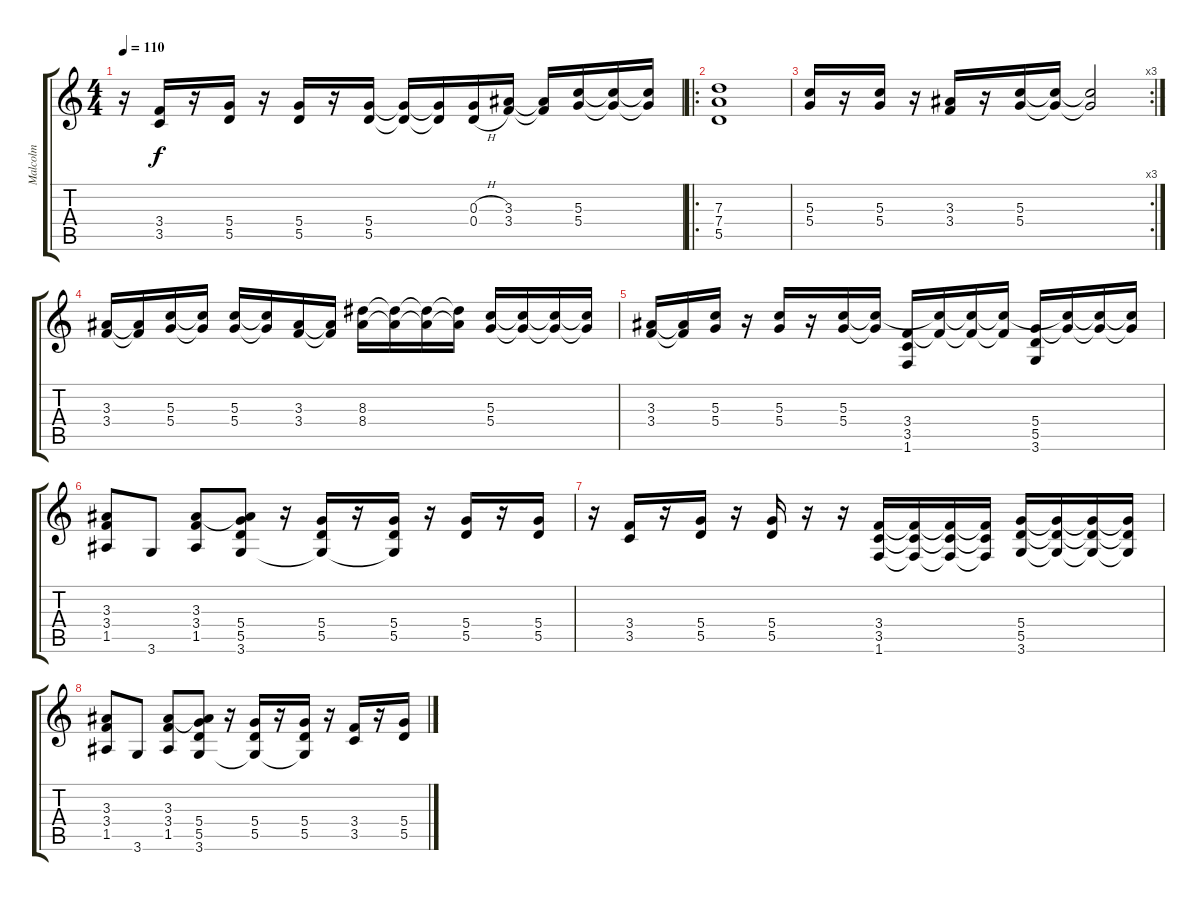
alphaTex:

\track ("Malcolm" "Malcolm") {instrument overdrivenguitar}
\staff {score tabs}
\tuning (E4 B3 G3 D3 A2 E2) {hide}
\ts (4 4)
\tempo 110
\clef g2
\ks c
r.16{dy f} (3.4 3.5).16 r.16 (5.4 5.5).16 r.16 (5.4 5.5).16 r.16 (5.4 5.5).16 (5.4{t} 5.5{t}).16 (5.4{t} 5.5{t}).16 (0.3{h} 0.4{h}).16 (3.3 3.4).16 (3.3{t} 3.4{t}).16 (5.3 5.4).16 (5.3{t} 5.4{t}).16 (5.3{t} 5.4{t}).16 |
\ro
(7.3 7.4 5.5).1 |
\rc 3
(5.3 5.4).16 r.16 (5.3 5.4).16 r.16 (3.3 3.4).16 r.16 (5.3 5.4).16 (5.3{t} 5.4{t}).16 (5.3{t} 5.4{t}).2 |
(3.3 3.4).16 (3.3{t} 3.4{t}).16 (5.3 5.4).16 (5.3{t} 5.4{t}).16 (5.3 5.4).16 (5.3{t} 5.4{t}).16 (3.3 3.4).16 (3.3{t} 3.4{t}).16 (8.3 8.4).16 (8.3{t} 8.4{t}).16 (8.3{t} 8.4{t}).16 (8.3{t} 8.4{t}).16 (5.3 5.4).16 (5.3{t} 5.4{t}).16 (5.3{t} 5.4{t}).16 (5.3{t} 5.4{t}).16 |
(3.3 3.4).16 (3.3{t} 3.4{t}).16 (5.3 5.4).16 r.16 (5.3 5.4).16 r.16 (5.3 5.4).16 (5.3{t} 5.4{t}).16 (3.4 3.5 1.6).16 (5.3{t} 3.4{t}).16 (5.3{t} 3.4{t}).16 (5.3{t} 3.4{t}).16 (5.4 5.5 3.6).16 (5.3{t} 5.4{t}).16 (5.3{t} 5.4{t}).16 (5.3{t} 5.4{t}).16 |
(3.3 3.4 1.5).8 3.6.8 (3.3 3.4 1.5).8 (3.3{t} 5.4 5.5 3.6).8 r.16 (5.4 5.5 3.6{t}).16 r.16 (5.4 5.5 3.6{t}).16 r.16 (5.4 5.5).16 r.16 (5.4 5.5).16 |
r.16 (3.4 3.5).16 r.16 (5.4 5.5).16 r.16 (5.4 5.5).16 r.16 r.16 (3.4 3.5 1.6).16 (3.4{t} 3.5{t} 1.6{t}).16 (3.4{t} 3.5{t} 1.6{t}).16 (3.4{t} 3.5{t} 1.6{t}).16 (5.4 5.5 3.6).16 (5.4{t} 5.5{t} 3.6{t}).16 (5.4{t} 5.5{t} 3.6{t}).16 (5.4{t} 5.5{t} 3.6{t}).16 |
(3.3 3.4 1.5).8 3.6.8 (3.3 3.4 1.5).8 (3.3{t} 5.4 5.5 3.6).8 r.16 (5.4 5.5 3.6{t}).16 r.16 (5.4 5.5 3.6{t}).16 r.16 (3.4 3.5).16 r.16 (5.4 5.5).16
